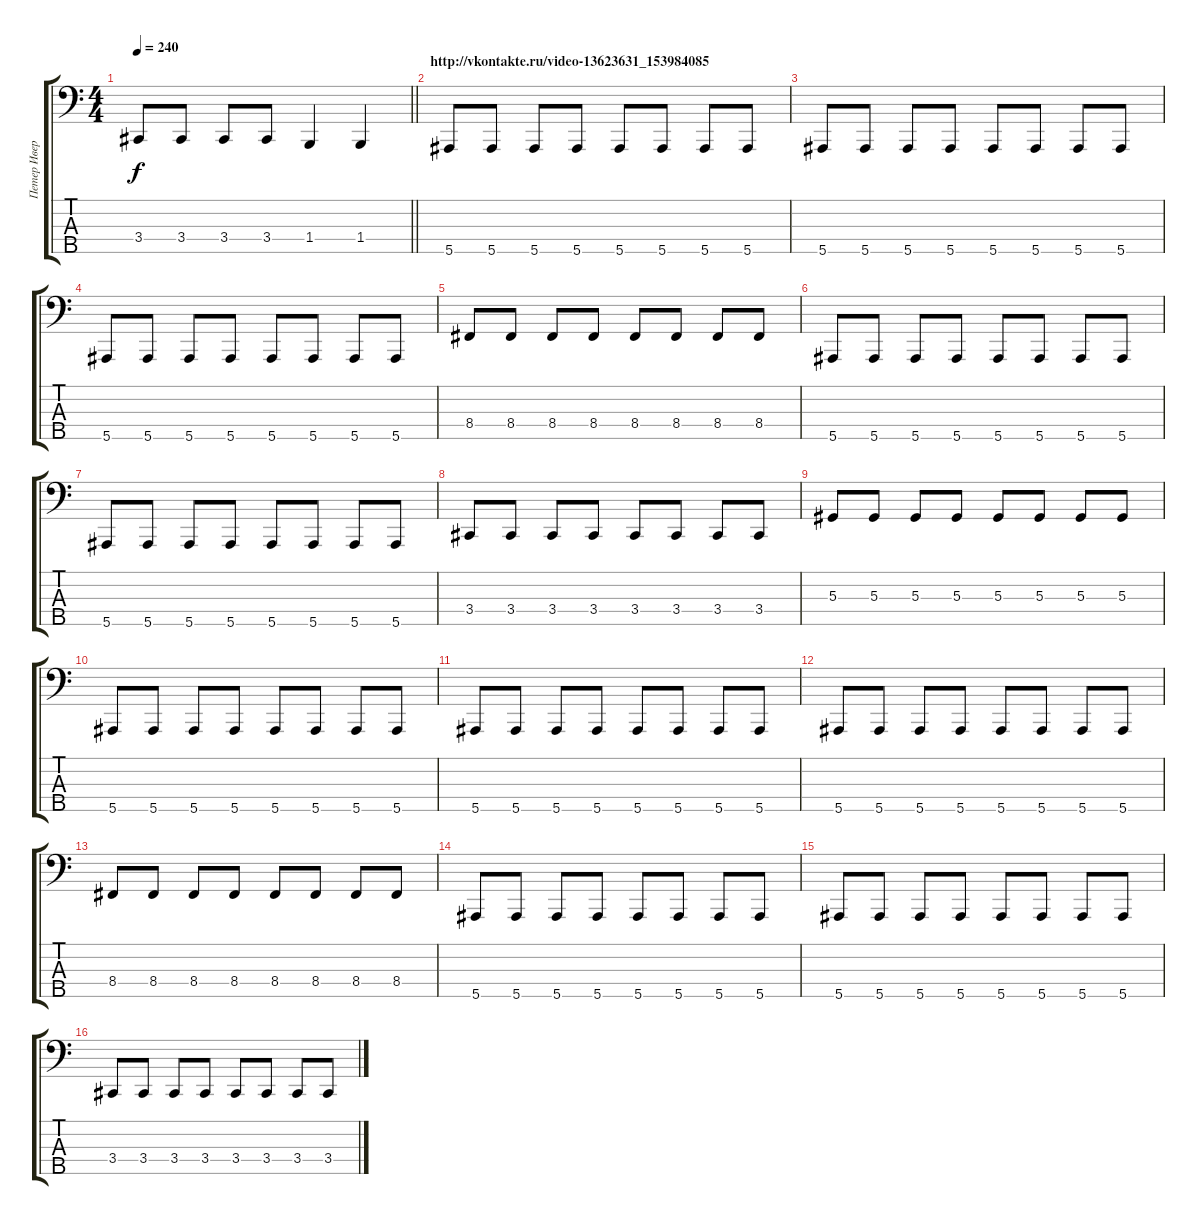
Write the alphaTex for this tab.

\track ("Петер Иверс" "Петер Ивер") {instrument electricbassfinger}
\staff {score tabs}
\tuning (Db2 Ab1 Eb1 Bb0 F0) {hide}
\ts (4 4)
\tempo 240
\clef f4
\barLineRight lightlight
\ks c
3.4.8{dy f} 3.4.8 3.4.8 3.4.8 1.4.4 1.4.4 |
\section ("" "http://vkontakte.ru/video-13623631_153984085")
5.5.8 5.5.8 5.5.8 5.5.8 5.5.8 5.5.8 5.5.8 5.5.8 |
5.5.8 5.5.8 5.5.8 5.5.8 5.5.8 5.5.8 5.5.8 5.5.8 |
5.5.8 5.5.8 5.5.8 5.5.8 5.5.8 5.5.8 5.5.8 5.5.8 |
8.4.8 8.4.8 8.4.8 8.4.8 8.4.8 8.4.8 8.4.8 8.4.8 |
5.5.8 5.5.8 5.5.8 5.5.8 5.5.8 5.5.8 5.5.8 5.5.8 |
5.5.8 5.5.8 5.5.8 5.5.8 5.5.8 5.5.8 5.5.8 5.5.8 |
3.4.8 3.4.8 3.4.8 3.4.8 3.4.8 3.4.8 3.4.8 3.4.8 |
5.3.8 5.3.8 5.3.8 5.3.8 5.3.8 5.3.8 5.3.8 5.3.8 |
5.5.8 5.5.8 5.5.8 5.5.8 5.5.8 5.5.8 5.5.8 5.5.8 |
5.5.8 5.5.8 5.5.8 5.5.8 5.5.8 5.5.8 5.5.8 5.5.8 |
5.5.8 5.5.8 5.5.8 5.5.8 5.5.8 5.5.8 5.5.8 5.5.8 |
8.4.8 8.4.8 8.4.8 8.4.8 8.4.8 8.4.8 8.4.8 8.4.8 |
5.5.8 5.5.8 5.5.8 5.5.8 5.5.8 5.5.8 5.5.8 5.5.8 |
5.5.8 5.5.8 5.5.8 5.5.8 5.5.8 5.5.8 5.5.8 5.5.8 |
3.4.8 3.4.8 3.4.8 3.4.8 3.4.8 3.4.8 3.4.8 3.4.8
